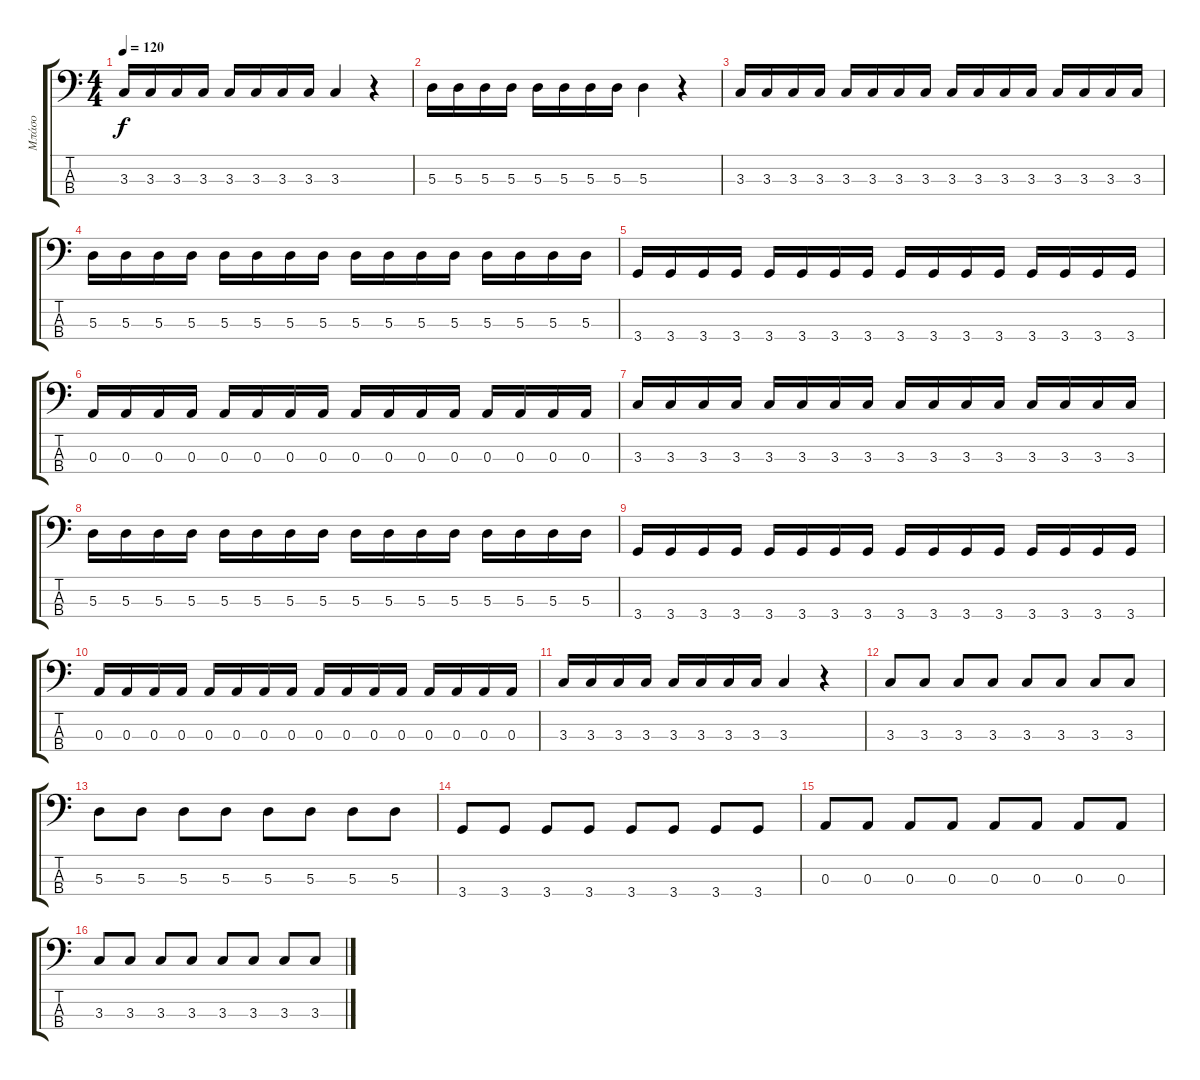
\track ("Μπάσο" "Μπάσο") {instrument acousticguitarnylon}
\staff {score tabs}
\tuning (G2 D2 A1 E1) {hide}
\ts (4 4)
\tempo 120
\clef f4
\ks c
3.3.16{dy f} 3.3.16 3.3.16 3.3.16 3.3.16 3.3.16 3.3.16 3.3.16 3.3.4 r.4 |
5.3.16 5.3.16 5.3.16 5.3.16 5.3.16 5.3.16 5.3.16 5.3.16 5.3.4 r.4 |
3.3.16 3.3.16 3.3.16 3.3.16 3.3.16 3.3.16 3.3.16 3.3.16 3.3.16 3.3.16 3.3.16 3.3.16 3.3.16 3.3.16 3.3.16 3.3.16 |
5.3.16 5.3.16 5.3.16 5.3.16 5.3.16 5.3.16 5.3.16 5.3.16 5.3.16 5.3.16 5.3.16 5.3.16 5.3.16 5.3.16 5.3.16 5.3.16 |
3.4.16 3.4.16 3.4.16 3.4.16 3.4.16 3.4.16 3.4.16 3.4.16 3.4.16 3.4.16 3.4.16 3.4.16 3.4.16 3.4.16 3.4.16 3.4.16 |
0.3.16 0.3.16 0.3.16 0.3.16 0.3.16 0.3.16 0.3.16 0.3.16 0.3.16 0.3.16 0.3.16 0.3.16 0.3.16 0.3.16 0.3.16 0.3.16 |
3.3.16 3.3.16 3.3.16 3.3.16 3.3.16 3.3.16 3.3.16 3.3.16 3.3.16 3.3.16 3.3.16 3.3.16 3.3.16 3.3.16 3.3.16 3.3.16 |
5.3.16 5.3.16 5.3.16 5.3.16 5.3.16 5.3.16 5.3.16 5.3.16 5.3.16 5.3.16 5.3.16 5.3.16 5.3.16 5.3.16 5.3.16 5.3.16 |
3.4.16 3.4.16 3.4.16 3.4.16 3.4.16 3.4.16 3.4.16 3.4.16 3.4.16 3.4.16 3.4.16 3.4.16 3.4.16 3.4.16 3.4.16 3.4.16 |
0.3.16 0.3.16 0.3.16 0.3.16 0.3.16 0.3.16 0.3.16 0.3.16 0.3.16 0.3.16 0.3.16 0.3.16 0.3.16 0.3.16 0.3.16 0.3.16 |
3.3.16 3.3.16 3.3.16 3.3.16 3.3.16 3.3.16 3.3.16 3.3.16 3.3.4 r.4 |
3.3.8 3.3.8 3.3.8 3.3.8 3.3.8 3.3.8 3.3.8 3.3.8 |
5.3.8 5.3.8 5.3.8 5.3.8 5.3.8 5.3.8 5.3.8 5.3.8 |
3.4.8 3.4.8 3.4.8 3.4.8 3.4.8 3.4.8 3.4.8 3.4.8 |
0.3.8 0.3.8 0.3.8 0.3.8 0.3.8 0.3.8 0.3.8 0.3.8 |
3.3.8 3.3.8 3.3.8 3.3.8 3.3.8 3.3.8 3.3.8 3.3.8
